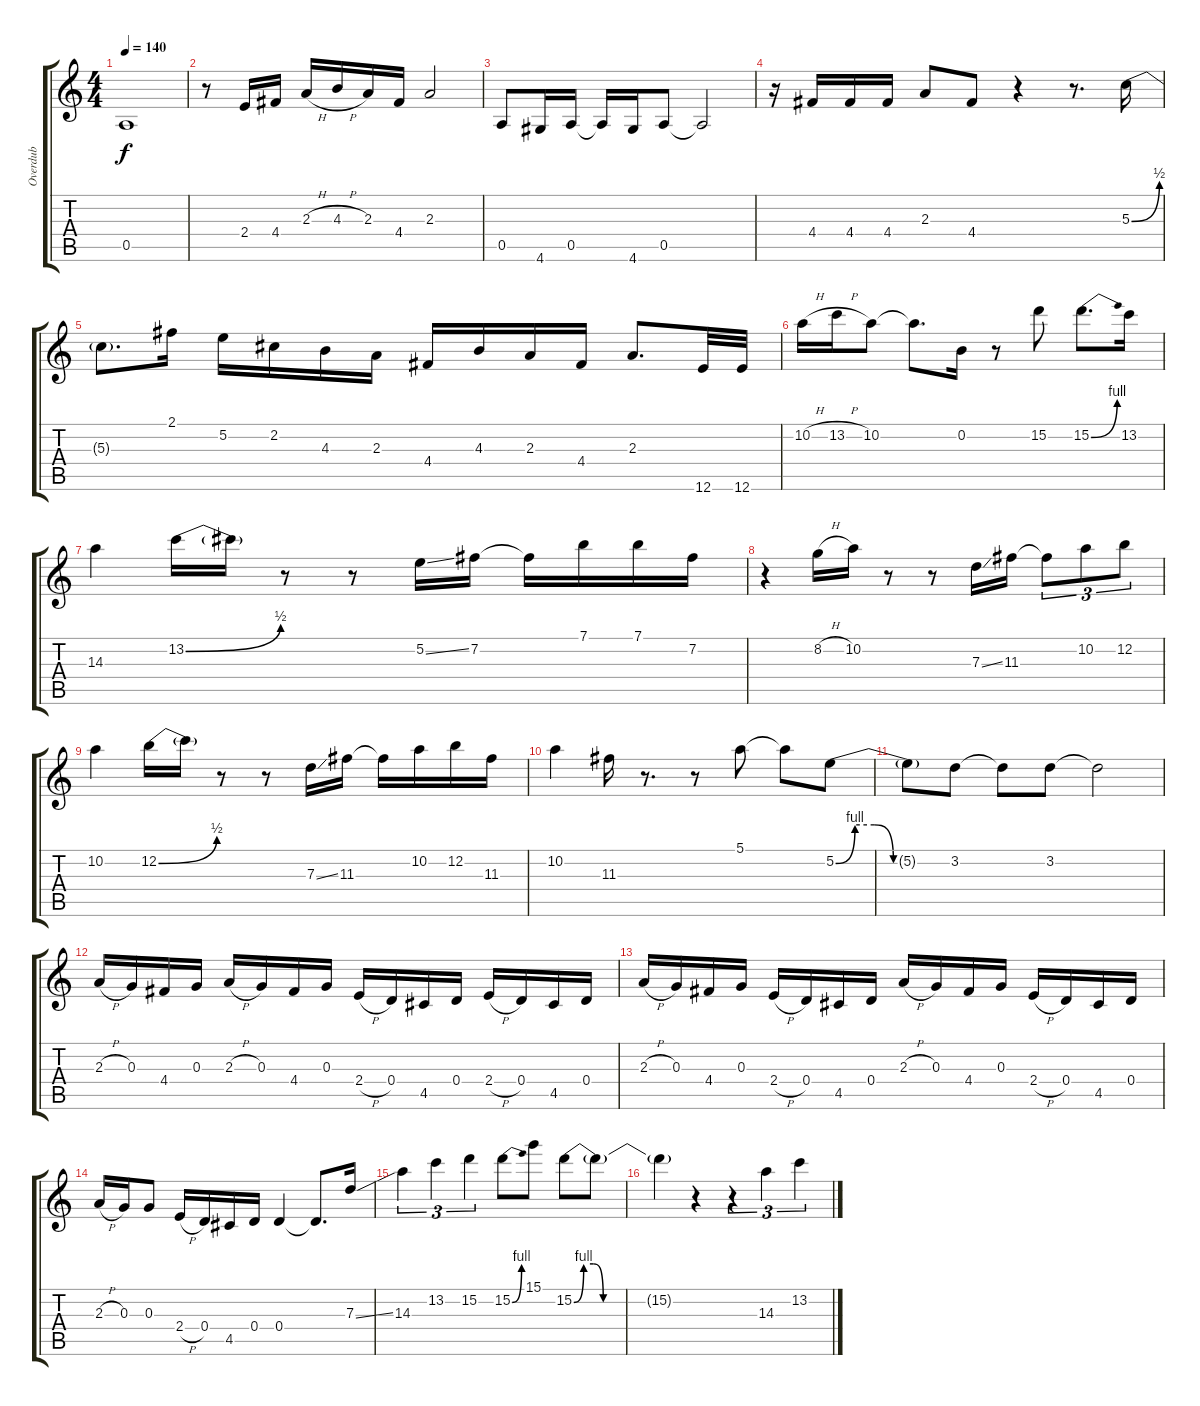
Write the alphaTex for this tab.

\track ("Overdub" "Overdub") {instrument fretlessbass}
\staff {score tabs}
\tuning (E4 B3 G3 D3 A2 E2) {hide}
\ts (4 4)
\tempo 140
\clef g2
\ks c
0.5.1{dy f} |
r.8 2.4.16 4.4.16 2.3{h}.16 4.3{h}.16 2.3.16 4.4.16 2.3.2 |
0.5.8 4.6.16 0.5.16 0.5{t}.16 4.6.16 0.5.8 0.5{t}.2 |
r.16 4.4.16 4.4.16 4.4.16 2.3.8 4.4.8 r.4 r.8{d} 5.3{be (bend 0 0 60 2)}.16 |
5.3{t}.8{d} 2.1.16 5.2.16 2.2.16 4.3.16 2.3.16 4.4.16 4.3.16 2.3.16 4.4.16 2.3.8{d} 12.6.32 12.6.32 |
10.2{h}.16 13.2{h}.16 10.2.8 10.2{t}.8{d} 0.2.16 r.8 15.2.8 15.2{be (bend 0 0 60 4)}.8{d} 13.2.16 |
14.3.4 13.2{be (bend 0 0 60 2)}.16 13.2{t}.16 r.8 r.8 5.2{ss}.16 7.2.16 7.2{t}.16 7.1.16 7.1.16 7.2.16 |
r.4 8.2{h}.16 10.2.16 r.8 r.8 7.3{ss}.16 11.3.16 11.3{t}.8{tu (3 2)} 10.2.8{tu (3 2)} 12.2.8{tu (3 2)} |
10.2.4 12.2{be (bend 0 0 60 2)}.16 12.2{t}.16 r.8 r.8 7.3{ss}.16 11.3.16 11.3{t}.16 10.2.16 12.2.16 11.3.16 |
10.2.4 11.3.16 r.8{d} r.8 5.1.8 5.1{t}.8 5.2{be (custom 0 0 10 4 20 4 30 0 60 0)}.8 |
5.2{t}.8 3.2.8 3.2{t}.8 3.2.8 3.2{t}.2 |
2.3{h}.16 0.3.16 4.4.16 0.3.16 2.3{h}.16 0.3.16 4.4.16 0.3.16 2.4{h}.16 0.4.16 4.5.16 0.4.16 2.4{h}.16 0.4.16 4.5.16 0.4.16 |
2.3{h}.16 0.3.16 4.4.16 0.3.16 2.4{h}.16 0.4.16 4.5.16 0.4.16 2.3{h}.16 0.3.16 4.4.16 0.3.16 2.4{h}.16 0.4.16 4.5.16 0.4.16 |
2.3{h}.16 0.3.16 0.3.8 2.4{h}.16 0.4.16 4.5.16 0.4.16 0.4.4 0.4{t}.8{d} 7.3{ss}.16 |
14.3.4{tu (3 2)} 13.2.4{tu (3 2)} 15.2.4{tu (3 2)} 15.2{be (bend 0 0 60 4)}.8 15.1.8 15.2{be (custom 0 0 5 4 10 4 15 0 60 0)}.8 15.2{t}.8 |
15.2{t}.4 r.4 r.4{tu (3 2)} 14.3.4{tu (3 2)} 13.2.4{tu (3 2)}
